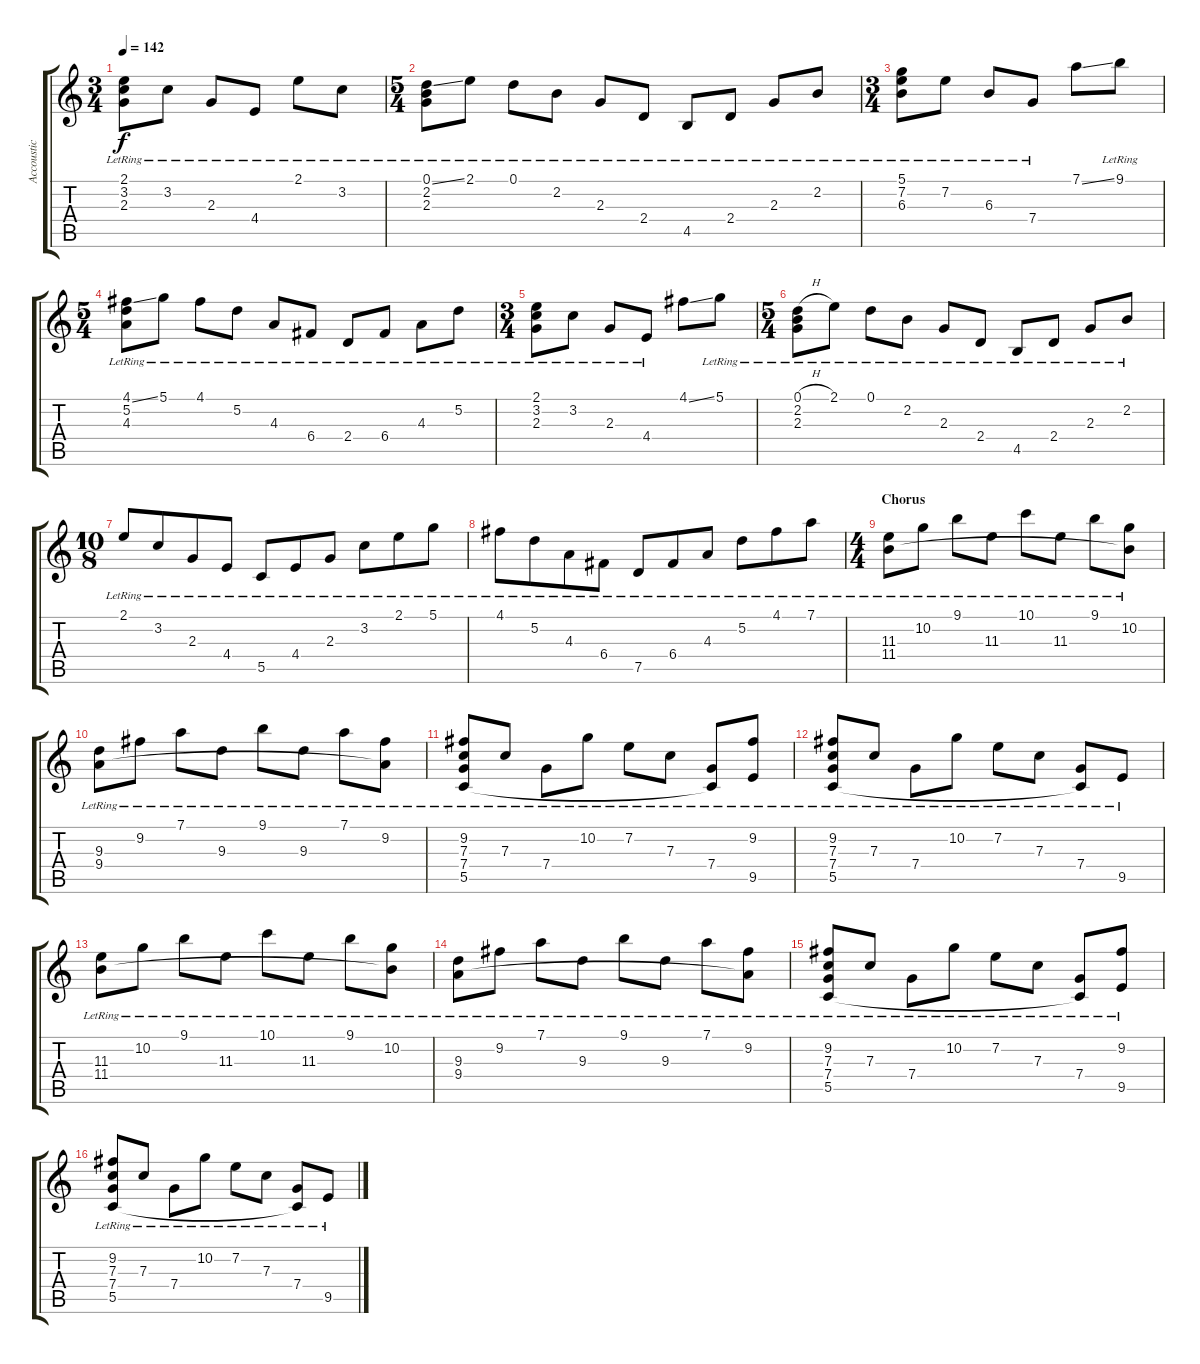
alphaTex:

\track ("Accoustic Guitar" "Accoustic ") {instrument acousticguitarsteel}
\staff {score tabs}
\tuning (D4 A3 F3 C3 G2 C2) {hide}
\ts (3 4)
\tempo 142
\clef g2
\ks c
(2.1{lr} 3.2{lr} 2.3{lr}).8{dy f} 3.2{lr}.8 2.3{lr}.8 4.4{lr}.8 2.1{lr}.8 3.2{lr}.8 |
\ts (5 4)
(0.1{ss} 2.2{lr} 2.3{lr}).8 2.1{lr}.8 0.1{lr}.8 2.2{lr}.8 2.3{lr}.8 2.4{lr}.8 4.5{lr}.8 2.4{lr}.8 2.3{lr}.8 2.2{lr}.8 |
\ts (3 4)
(5.1{lr} 7.2{lr} 6.3{lr}).8 7.2{lr}.8 6.3{lr}.8 7.4{lr}.8 7.1{ss}.8 9.1{lr}.8 |
\ts (5 4)
(4.1{ss} 5.2{lr} 4.3{lr}).8 5.1{lr}.8 4.1{lr}.8 5.2{lr}.8 4.3{lr}.8 6.4{lr}.8 2.4{lr}.8 6.4{lr}.8 4.3{lr}.8 5.2{lr}.8 |
\ts (3 4)
(2.1{lr} 3.2{lr} 2.3{lr}).8 3.2{lr}.8 2.3{lr}.8 4.4{lr}.8 4.1{ss}.8 5.1{lr}.8 |
\ts (5 4)
(0.1{h} 2.2{lr} 2.3{lr}).8 2.1{lr}.8 0.1{lr}.8 2.2{lr}.8 2.3{lr}.8 2.4{lr}.8 4.5{lr}.8 2.4{lr}.8 2.3{lr}.8 2.2{lr}.8 |
\ts (10 8)
2.1{lr}.8 3.2{lr}.8 2.3{lr}.8 4.4{lr}.8 5.5{lr}.8 4.4{lr}.8 2.3{lr}.8 3.2{lr}.8 2.1{lr}.8 5.1{lr}.8 |
4.1{lr}.8 5.2{lr}.8 4.3{lr}.8 6.4{lr}.8 7.5{lr}.8 6.4{lr}.8 4.3{lr}.8 5.2{lr}.8 4.1{lr}.8 7.1{lr}.8 |
\ts (4 4)
\section ("" "Chorus")
(11.3{lr} 11.4{lr}).8 10.2{lr}.8 9.1{lr}.8 11.3{lr}.8 10.1{lr}.8 11.3{lr}.8 9.1{lr}.8 (10.2{lr} 11.4{t}).8 |
(9.3{lr} 9.4{lr}).8 9.2{lr}.8 7.1{lr}.8 9.3{lr}.8 9.1{lr}.8 9.3{lr}.8 7.1{lr}.8 (9.2{lr} 9.4{t}).8 |
(9.2{lr} 7.3{lr} 7.4{lr} 5.5{lr}).8 7.3{lr}.8 7.4{lr}.8 10.2{lr}.8 7.2{lr}.8 7.3{lr}.8 (7.4{lr} 5.5{t}).8 (9.2{lr} 9.5{lr}).8 |
(9.2{lr} 7.3{lr} 7.4{lr} 5.5{lr}).8 7.3{lr}.8 7.4{lr}.8 10.2{lr}.8 7.2{lr}.8 7.3{lr}.8 (7.4{lr} 5.5{t}).8 9.5{lr}.8 |
(11.3{lr} 11.4{lr}).8 10.2{lr}.8 9.1{lr}.8 11.3{lr}.8 10.1{lr}.8 11.3{lr}.8 9.1{lr}.8 (10.2{lr} 11.4{t}).8 |
(9.3{lr} 9.4{lr}).8 9.2{lr}.8 7.1{lr}.8 9.3{lr}.8 9.1{lr}.8 9.3{lr}.8 7.1{lr}.8 (9.2{lr} 9.4{t}).8 |
(9.2{lr} 7.3{lr} 7.4{lr} 5.5{lr}).8 7.3{lr}.8 7.4{lr}.8 10.2{lr}.8 7.2{lr}.8 7.3{lr}.8 (7.4{lr} 5.5{t}).8 (9.2{lr} 9.5{lr}).8 |
(9.2{lr} 7.3{lr} 7.4{lr} 5.5{lr}).8 7.3{lr}.8 7.4{lr}.8 10.2{lr}.8 7.2{lr}.8 7.3{lr}.8 (7.4{lr} 5.5{t}).8 9.5{lr}.8
